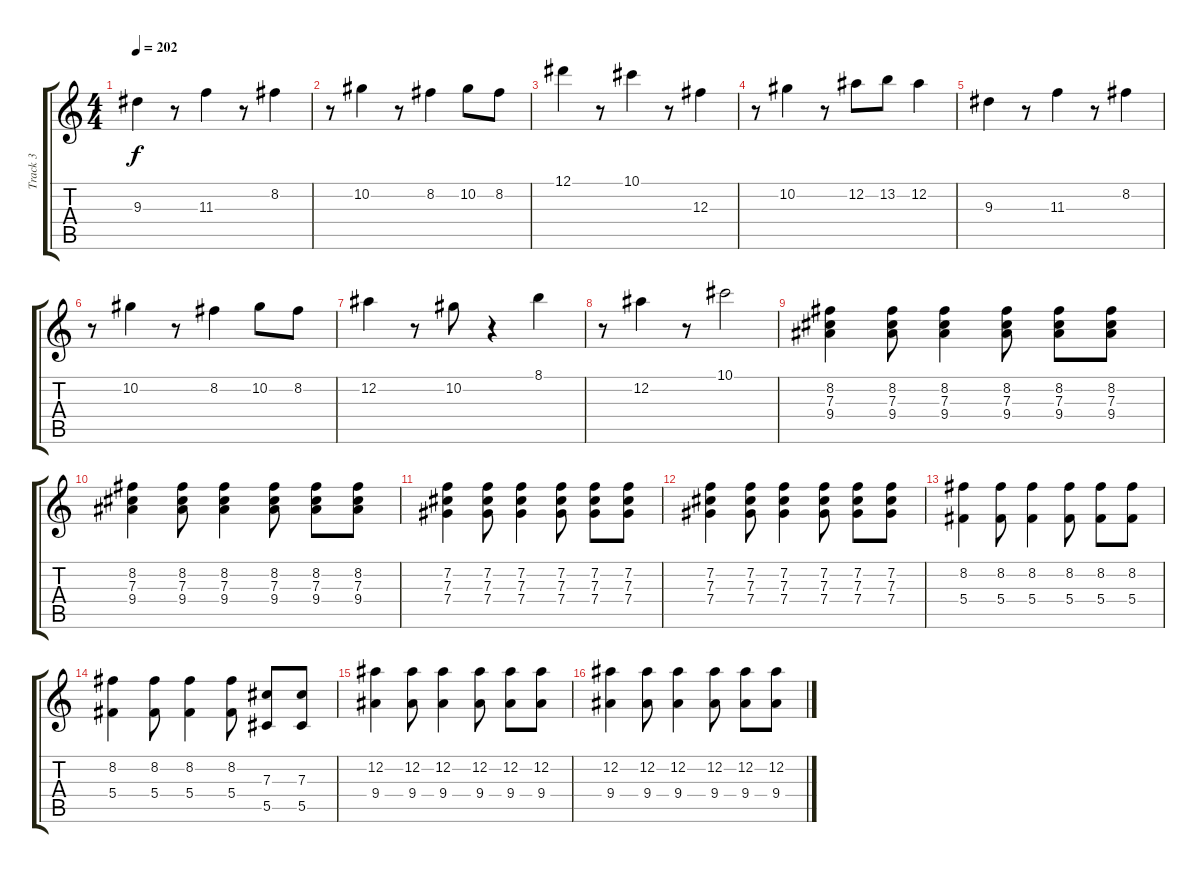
\track ("Track 3" "Track 3") {instrument acousticguitarsteel}
\staff {score tabs}
\tuning (Eb4 Bb3 Gb3 Db3 Ab2 Eb2) {hide}
\ts (4 4)
\tempo 202
\clef g2
\ks c
9.3.4{dy f} r.8 11.3.4 r.8 8.2.4 |
r.8 10.2.4 r.8 8.2.4 10.2.8 8.2.8 |
12.1.4 r.8 10.1.4 r.8 12.3.4 |
r.8 10.2.4 r.8 12.2.8 13.2.8 12.2.4 |
9.3.4 r.8 11.3.4 r.8 8.2.4 |
r.8 10.2.4 r.8 8.2.4 10.2.8 8.2.8 |
12.2.4 r.8 10.2.8 r.4 8.1.4 |
r.8 12.2.4 r.8 10.1.2 |
(8.2 7.3 9.4).4 (8.2 7.3 9.4).8 (8.2 7.3 9.4).4 (8.2 7.3 9.4).8 (8.2 7.3 9.4).8 (8.2 7.3 9.4).8 |
(8.2 7.3 9.4).4 (8.2 7.3 9.4).8 (8.2 7.3 9.4).4 (8.2 7.3 9.4).8 (8.2 7.3 9.4).8 (8.2 7.3 9.4).8 |
(7.2 7.3 7.4).4 (7.2 7.3 7.4).8 (7.2 7.3 7.4).4 (7.2 7.3 7.4).8 (7.2 7.3 7.4).8 (7.2 7.3 7.4).8 |
(7.2 7.3 7.4).4 (7.2 7.3 7.4).8 (7.2 7.3 7.4).4 (7.2 7.3 7.4).8 (7.2 7.3 7.4).8 (7.2 7.3 7.4).8 |
(8.2 5.4).4 (8.2 5.4).8 (8.2 5.4).4 (8.2 5.4).8 (8.2 5.4).8 (8.2 5.4).8 |
(8.2 5.4).4 (8.2 5.4).8 (8.2 5.4).4 (8.2 5.4).8 (7.3 5.5).8 (7.3 5.5).8 |
(12.2 9.4).4 (12.2 9.4).8 (12.2 9.4).4 (12.2 9.4).8 (12.2 9.4).8 (12.2 9.4).8 |
(12.2 9.4).4 (12.2 9.4).8 (12.2 9.4).4 (12.2 9.4).8 (12.2 9.4).8 (12.2 9.4).8
